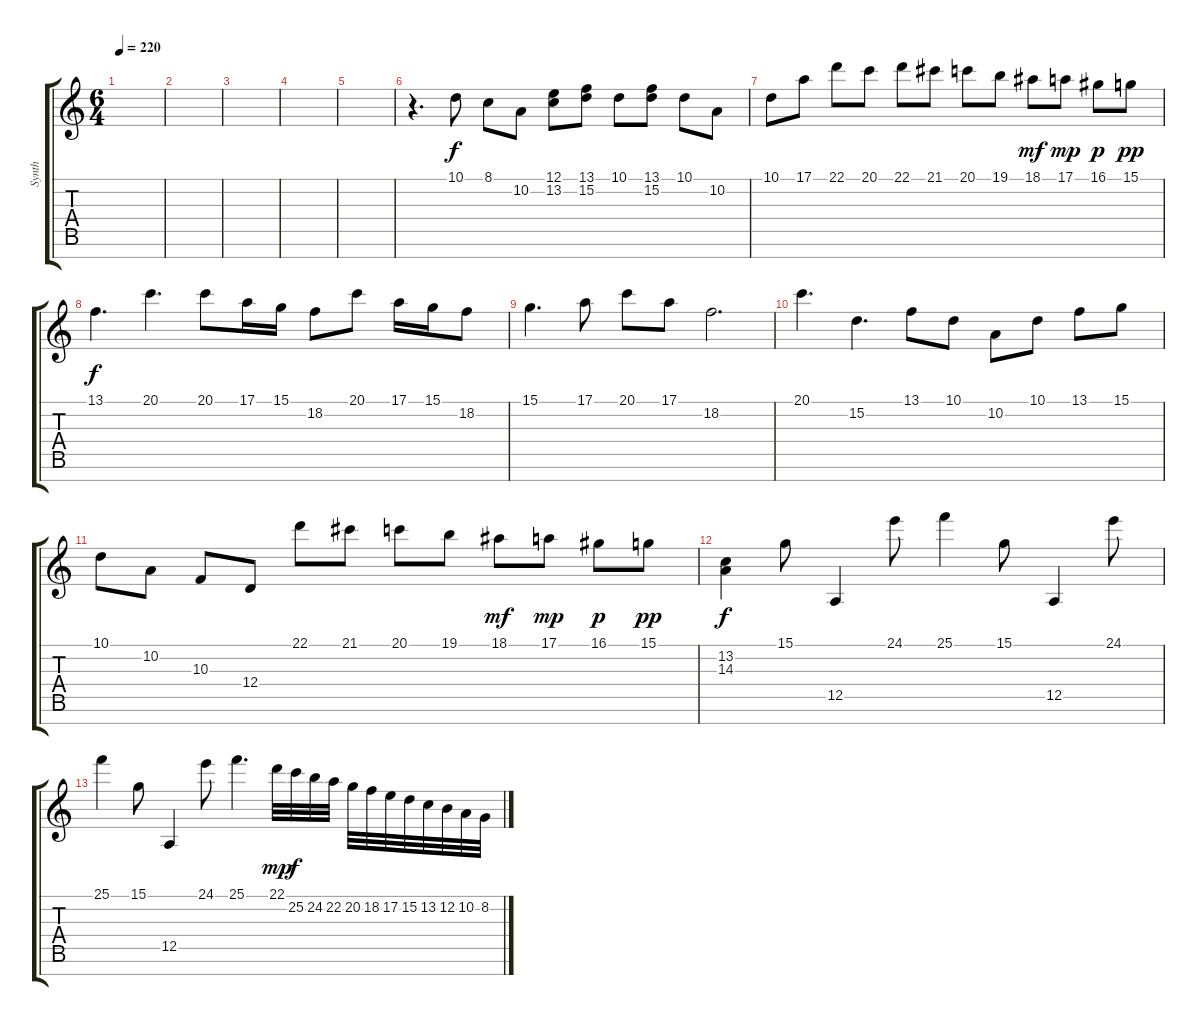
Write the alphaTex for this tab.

\track ("Synth" "Synth") {instrument brightacousticpiano}
\staff {score tabs}
\tuning (E4 B3 G3 D3 A2 E2 B1) {hide}
\ts (6 4)
\tempo 220
\clef g2
\ks c
|
|
|
|
|
r.4{d balance 8} 10.1.8 8.1.8 10.2.8 (12.1 13.2).8 (13.1 15.2).8 10.1.8 (13.1 15.2).8 10.1.8 10.2.8 |
10.1.8 17.1.8 22.1.8 20.1.8 22.1.8 21.1.8 20.1.8 19.1.8 18.1.8{dy mf} 17.1.8{dy mp} 16.1.8{dy p} 15.1.8{dy pp} |
13.1.4{d dy f} 20.1.4{d} 20.1.8 17.1.16 15.1.16 18.2.8 20.1.8 17.1.16 15.1.16 18.2.8 |
15.1.4{d} 17.1.8 20.1.8 17.1.8 18.2.2{d} |
20.1.4{d} 15.2.4{d} 13.1.8 10.1.8 10.2.8 10.1.8 13.1.8 15.1.8 |
10.1.8 10.2.8 10.3.8 12.4.8 22.1.8 21.1.8 20.1.8 19.1.8 18.1.8{dy mf} 17.1.8{dy mp} 16.1.8{dy p} 15.1.8{dy pp} |
(13.2 14.3).4{dy f} 15.1.8 12.5.4 24.1.8 25.1.4 15.1.8 12.5.4 24.1.8 |
25.1.4 15.1.8 12.5.4 24.1.8 25.1.4{d} 22.1.32{dy mp balance 8} 25.2.32{dy f} 24.2.32 22.2.32 20.2.32 18.2.32 17.2.32 15.2.32 13.2.32 12.2.32 10.2.32 8.2.32
